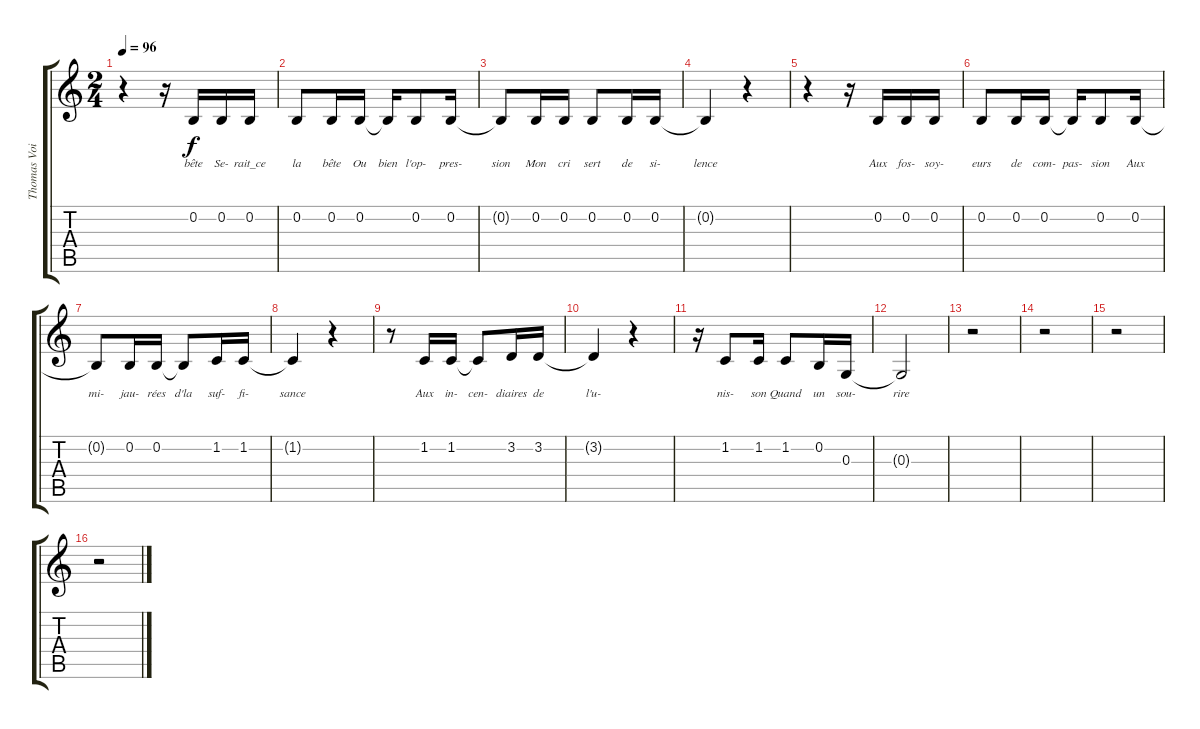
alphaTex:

\track ("Thomas Voix" "Thomas Voi") {instrument cello}
\staff {score tabs}
\tuning (E4 B3 G3 D3 A2 E2) {hide}
\ts (2 4)
\tempo 96
\clef g2
\ks c
r.4{dy f} r.16 0.2.16{lyrics (0 "bête") lyrics (1 "") lyrics (2 "") lyrics (3 "") lyrics (4 "")} 0.2.16{lyrics (0 "Se-") lyrics (1 "") lyrics (2 "") lyrics (3 "") lyrics (4 "")} 0.2.16{lyrics (0 "rait_ce") lyrics (1 "") lyrics (2 "") lyrics (3 "") lyrics (4 "")} |
0.2.8{lyrics (0 "la") lyrics (1 "") lyrics (2 "") lyrics (3 "") lyrics (4 "")} 0.2.16{lyrics (0 "bête") lyrics (1 "") lyrics (2 "") lyrics (3 "") lyrics (4 "")} 0.2.16{lyrics (0 "Ou") lyrics (1 "") lyrics (2 "") lyrics (3 "") lyrics (4 "")} 0.2{t}.16{lyrics (0 "bien") lyrics (1 "") lyrics (2 "") lyrics (3 "") lyrics (4 "")} 0.2.8{lyrics (0 "l'op-") lyrics (1 "") lyrics (2 "") lyrics (3 "") lyrics (4 "")} 0.2.16{lyrics (0 "pres-") lyrics (1 "") lyrics (2 "") lyrics (3 "") lyrics (4 "")} |
0.2{t}.8{lyrics (0 "sion") lyrics (1 "") lyrics (2 "") lyrics (3 "") lyrics (4 "")} 0.2.16{lyrics (0 "Mon") lyrics (1 "") lyrics (2 "") lyrics (3 "") lyrics (4 "")} 0.2.16{lyrics (0 "cri") lyrics (1 "") lyrics (2 "") lyrics (3 "") lyrics (4 "")} 0.2.8{lyrics (0 "sert") lyrics (1 "") lyrics (2 "") lyrics (3 "") lyrics (4 "")} 0.2.16{lyrics (0 "de") lyrics (1 "") lyrics (2 "") lyrics (3 "") lyrics (4 "")} 0.2.16{lyrics (0 "si-") lyrics (1 "") lyrics (2 "") lyrics (3 "") lyrics (4 "")} |
0.2{t}.4{lyrics (0 "lence") lyrics (1 "") lyrics (2 "") lyrics (3 "") lyrics (4 "")} r.4 |
r.4 r.16 0.2.16{lyrics (0 "Aux") lyrics (1 "") lyrics (2 "") lyrics (3 "") lyrics (4 "")} 0.2.16{lyrics (0 "fos-") lyrics (1 "") lyrics (2 "") lyrics (3 "") lyrics (4 "")} 0.2.16{lyrics (0 "soy-") lyrics (1 "") lyrics (2 "") lyrics (3 "") lyrics (4 "")} |
0.2.8{lyrics (0 "eurs") lyrics (1 "") lyrics (2 "") lyrics (3 "") lyrics (4 "")} 0.2.16{lyrics (0 "de") lyrics (1 "") lyrics (2 "") lyrics (3 "") lyrics (4 "")} 0.2.16{lyrics (0 "com-") lyrics (1 "") lyrics (2 "") lyrics (3 "") lyrics (4 "")} 0.2{t}.16{lyrics (0 "pas-") lyrics (1 "") lyrics (2 "") lyrics (3 "") lyrics (4 "")} 0.2.8{lyrics (0 "sion") lyrics (1 "") lyrics (2 "") lyrics (3 "") lyrics (4 "")} 0.2.16{lyrics (0 "Aux") lyrics (1 "") lyrics (2 "") lyrics (3 "") lyrics (4 "")} |
0.2{t}.8{lyrics (0 "mi-") lyrics (1 "") lyrics (2 "") lyrics (3 "") lyrics (4 "")} 0.2.16{lyrics (0 "jau-") lyrics (1 "") lyrics (2 "") lyrics (3 "") lyrics (4 "")} 0.2.16{lyrics (0 "rées") lyrics (1 "") lyrics (2 "") lyrics (3 "") lyrics (4 "")} 0.2{t}.8{lyrics (0 "d'la") lyrics (1 "") lyrics (2 "") lyrics (3 "") lyrics (4 "")} 1.2.16{lyrics (0 "suf-") lyrics (1 "") lyrics (2 "") lyrics (3 "") lyrics (4 "")} 1.2.16{lyrics (0 "fi-") lyrics (1 "") lyrics (2 "") lyrics (3 "") lyrics (4 "")} |
1.2{t}.4{lyrics (0 "sance") lyrics (1 "") lyrics (2 "") lyrics (3 "") lyrics (4 "")} r.4 |
r.8 1.2.16{lyrics (0 "Aux") lyrics (1 "") lyrics (2 "") lyrics (3 "") lyrics (4 "")} 1.2.16{lyrics (0 "in-") lyrics (1 "") lyrics (2 "") lyrics (3 "") lyrics (4 "")} 1.2{t}.8{lyrics (0 "cen-") lyrics (1 "") lyrics (2 "") lyrics (3 "") lyrics (4 "")} 3.2.16{lyrics (0 "diaires") lyrics (1 "") lyrics (2 "") lyrics (3 "") lyrics (4 "")} 3.2.16{lyrics (0 "de") lyrics (1 "") lyrics (2 "") lyrics (3 "") lyrics (4 "")} |
3.2{t}.4{lyrics (0 "l'u-") lyrics (1 "") lyrics (2 "") lyrics (3 "") lyrics (4 "")} r.4 |
r.16 1.2.8{lyrics (0 "nis-") lyrics (1 "") lyrics (2 "") lyrics (3 "") lyrics (4 "")} 1.2.16{lyrics (0 "son") lyrics (1 "") lyrics (2 "") lyrics (3 "") lyrics (4 "")} 1.2.8{lyrics (0 "Quand") lyrics (1 "") lyrics (2 "") lyrics (3 "") lyrics (4 "")} 0.2.16{lyrics (0 "un") lyrics (1 "") lyrics (2 "") lyrics (3 "") lyrics (4 "")} 0.3.16{lyrics (0 "sou-") lyrics (1 "") lyrics (2 "") lyrics (3 "") lyrics (4 "")} |
0.3{t}.2{lyrics (0 "rire") lyrics (1 "") lyrics (2 "") lyrics (3 "") lyrics (4 "")} |
r.2 |
r.2 |
r.2 |
r.2
